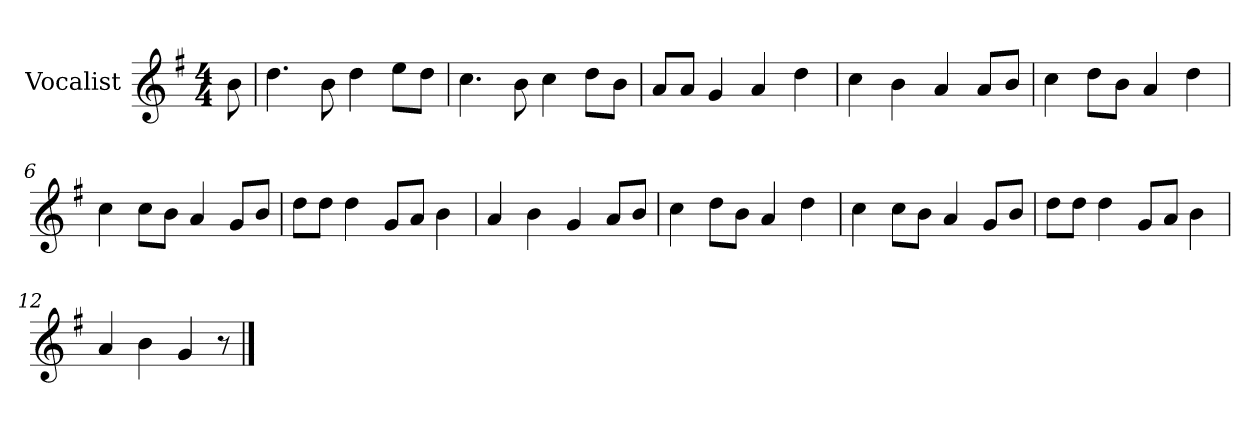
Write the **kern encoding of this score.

**kern
*part1
*staff1
*I"Vocalist
*k[f#]
*G:
*M4/4
=
8b
=1
4.dd
8b
4dd
8eeL
8ddJ
=2
4.cc
8b
4cc
8ddL
8bJ
=3
8aL
8aJ
4g
4a
4dd
=4
4cc
4b
4a
8aL
8bJ
=5
4cc
8ddL
8bJ
4a
4dd
=6
4cc
8ccL
8bJ
4a
8gL
8bJ
=7
8ddL
8ddJ
4dd
8gL
8aJ
4b
=8
4a
4b
4g
8aL
8bJ
=9
4cc
8ddL
8bJ
4a
4dd
=10
4cc
8ccL
8bJ
4a
8gL
8bJ
=11
8ddL
8ddJ
4dd
8gL
8aJ
4b
=12
4a
4b
4g
8r
==
*-
